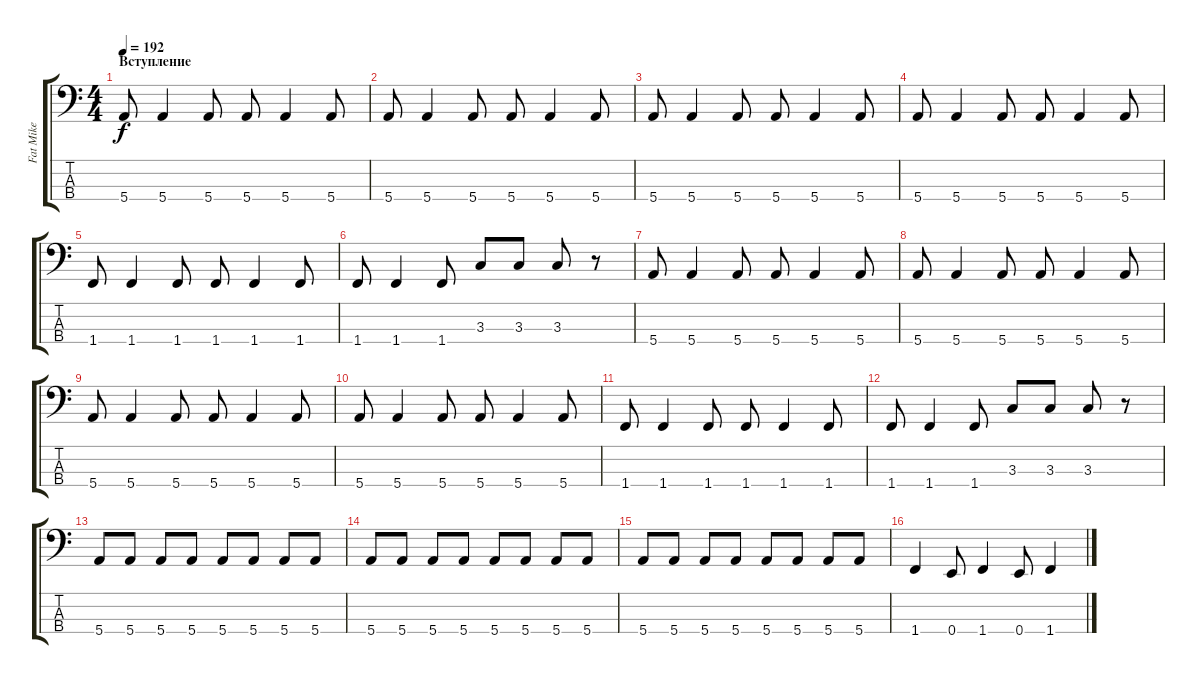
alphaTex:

\track ("Fat Mike" "Fat Mike") {instrument slapbass1}
\staff {score tabs}
\tuning (G2 D2 A1 E1) {hide}
\ts (4 4)
\section ("" "Вступление")
\tempo 192
\clef f4
\ks c
5.4.8{dy f instrument slapbass1} 5.4.4 5.4.8 5.4.8 5.4.4 5.4.8 |
5.4.8 5.4.4 5.4.8 5.4.8 5.4.4 5.4.8 |
5.4.8 5.4.4 5.4.8 5.4.8 5.4.4 5.4.8 |
5.4.8 5.4.4 5.4.8 5.4.8 5.4.4 5.4.8 |
1.4.8 1.4.4 1.4.8 1.4.8 1.4.4 1.4.8 |
1.4.8 1.4.4 1.4.8 3.3.8 3.3.8 3.3.8 r.8 |
5.4.8 5.4.4 5.4.8 5.4.8 5.4.4 5.4.8 |
5.4.8 5.4.4 5.4.8 5.4.8 5.4.4 5.4.8 |
5.4.8 5.4.4 5.4.8 5.4.8 5.4.4 5.4.8 |
5.4.8 5.4.4 5.4.8 5.4.8 5.4.4 5.4.8 |
1.4.8 1.4.4 1.4.8 1.4.8 1.4.4 1.4.8 |
1.4.8 1.4.4 1.4.8 3.3.8 3.3.8 3.3.8 r.8 |
5.4.8 5.4.8 5.4.8 5.4.8 5.4.8 5.4.8 5.4.8 5.4.8 |
5.4.8 5.4.8 5.4.8 5.4.8 5.4.8 5.4.8 5.4.8 5.4.8 |
5.4.8 5.4.8 5.4.8 5.4.8 5.4.8 5.4.8 5.4.8 5.4.8 |
1.4.4 0.4.8 1.4.4 0.4.8 1.4.4
